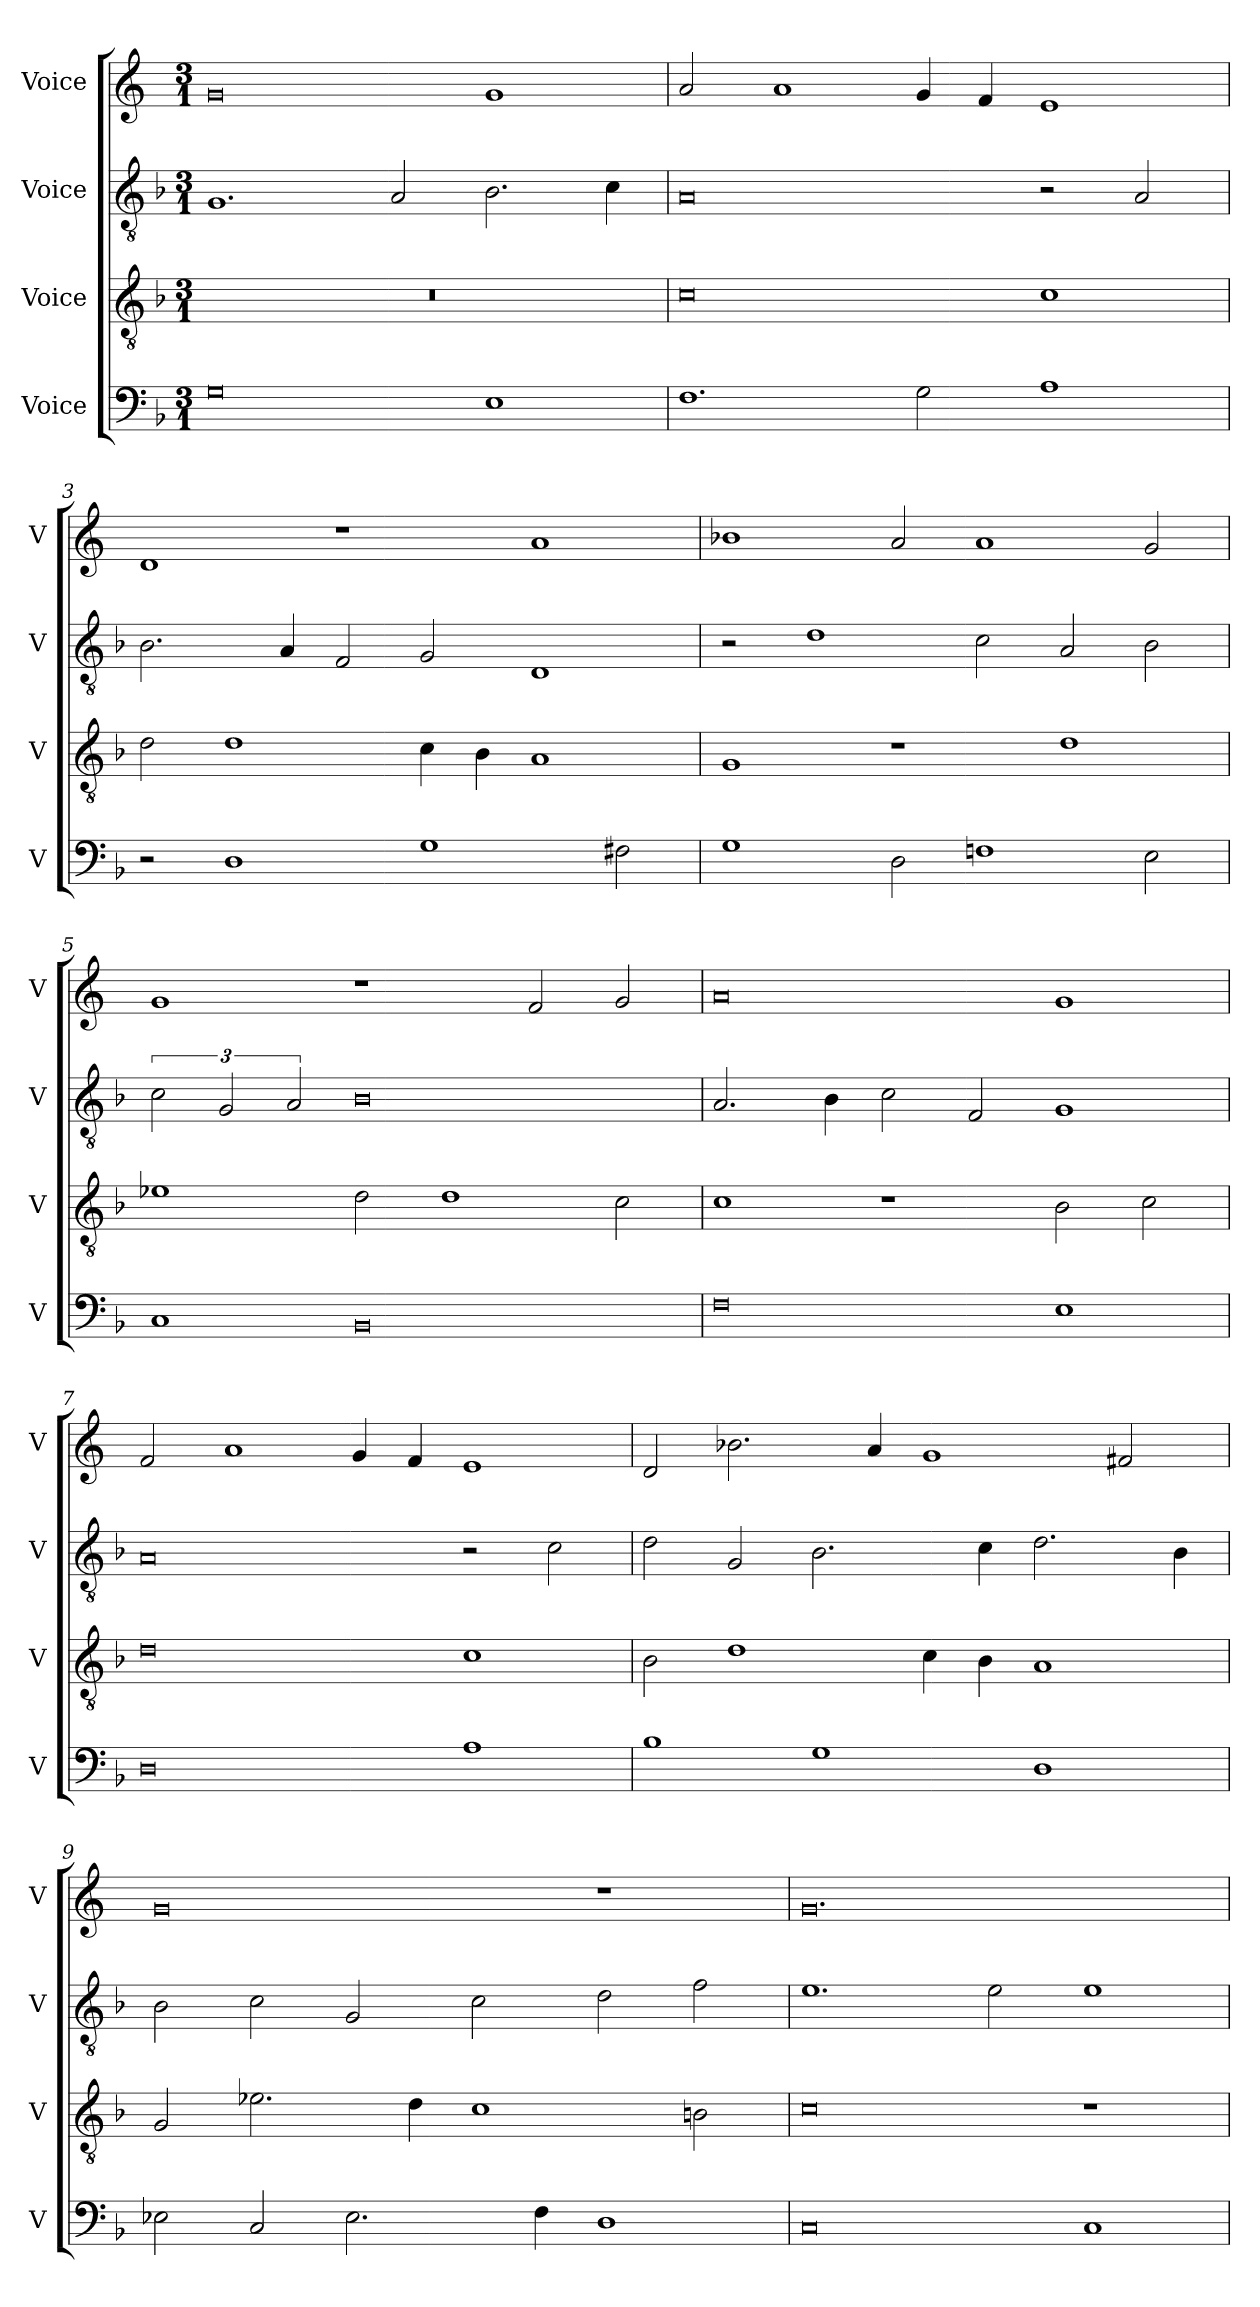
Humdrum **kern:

**kern	**kern	**kern	**kern
*part4	*part3	*part2	*part1
*staff4	*staff3	*staff2	*staff1
*I"Voice	*I"Voice	*I"Voice	*I"Voice
*I'V	*I'V	*I'V	*I'V
*clefF4	*clefGv2	*clefGv2	*clefG2
*k[b-]	*k[b-]	*k[b-]	*k[]
*M3/1	*M3/1	*M3/1	*M3/1
=1	=1	=1	=1
0G	0.r	1.G	0g
.	.	2A/	.
1E	.	2.B-\	1g
.	.	4c\	.
=2	=2	=2	=2
1.F	0c	0A	2a/
.	.	.	1a
2G\	.	.	4g/
.	.	.	4f/
1A	1c	2r	1e
.	.	2A/	.
!!LO:LB:g=z
=3	=3	=3	=3
2r	2d\	2.B-\	1d
1D	1d	.	.
.	.	4A/	.
.	.	2F/	1r
1G	4c\	2G/	.
.	4B-\	.	.
.	1A	1D	1a
2F#X\	.	.	.
=4	=4	=4	=4
1G	1G	2r	1b-X
.	.	1d	.
2D\	1r	.	2a/
1Fn	.	2c\	1a
.	1d	2A/	.
2E\	.	2B-\	2g/
!!LO:LB:g=z
=5	=5	=5	=5
1C	1e-X	3c\	1g
.	.	3G/	.
.	.	3A/	.
0BB-	2d\	0B-	1r
.	1d	.	.
.	.	.	2f/
.	2c\	.	2g/
=6	=6	=6	=6
0F	1c	2.A/	0a
.	.	4B-\	.
.	1r	2c\	.
.	.	2F/	.
1E	2B-\	1G	1g
.	2c\	.	.
!!LO:PB:g=z
=7	=7	=7	=7
0D	0d	0A	2f/
.	.	.	1a
.	.	.	4g/
.	.	.	4f/
1A	1c	2r	1e
.	.	2c\	.
=8	=8	=8	=8
1B-	2B-\	2d\	2d/
.	1d	2G/	2.b-X\
1G	.	2.B-\	.
.	.	.	4a/
.	4c\	.	1g
.	4B-\	4c\	.
1D	1A	2.d\	.
.	.	.	2f#X/
.	.	4B-\	.
!!LO:LB:g=z
=9	=9	=9	=9
2E-X\	2G/	2B-\	0g
2C/	2.e-X\	2c\	.
2.E-\	.	2G/	.
.	4d\	.	.
.	1c	2c\	.
4F\	.	.	.
1D	.	2d\	1r
.	2Bn\	2f\	.
=10	=10	=10	=10
0C	0c	1.e	0.g
.	.	2e\	.
1C	1r	1e	.
=	=	=	=
*-	*-	*-	*-
